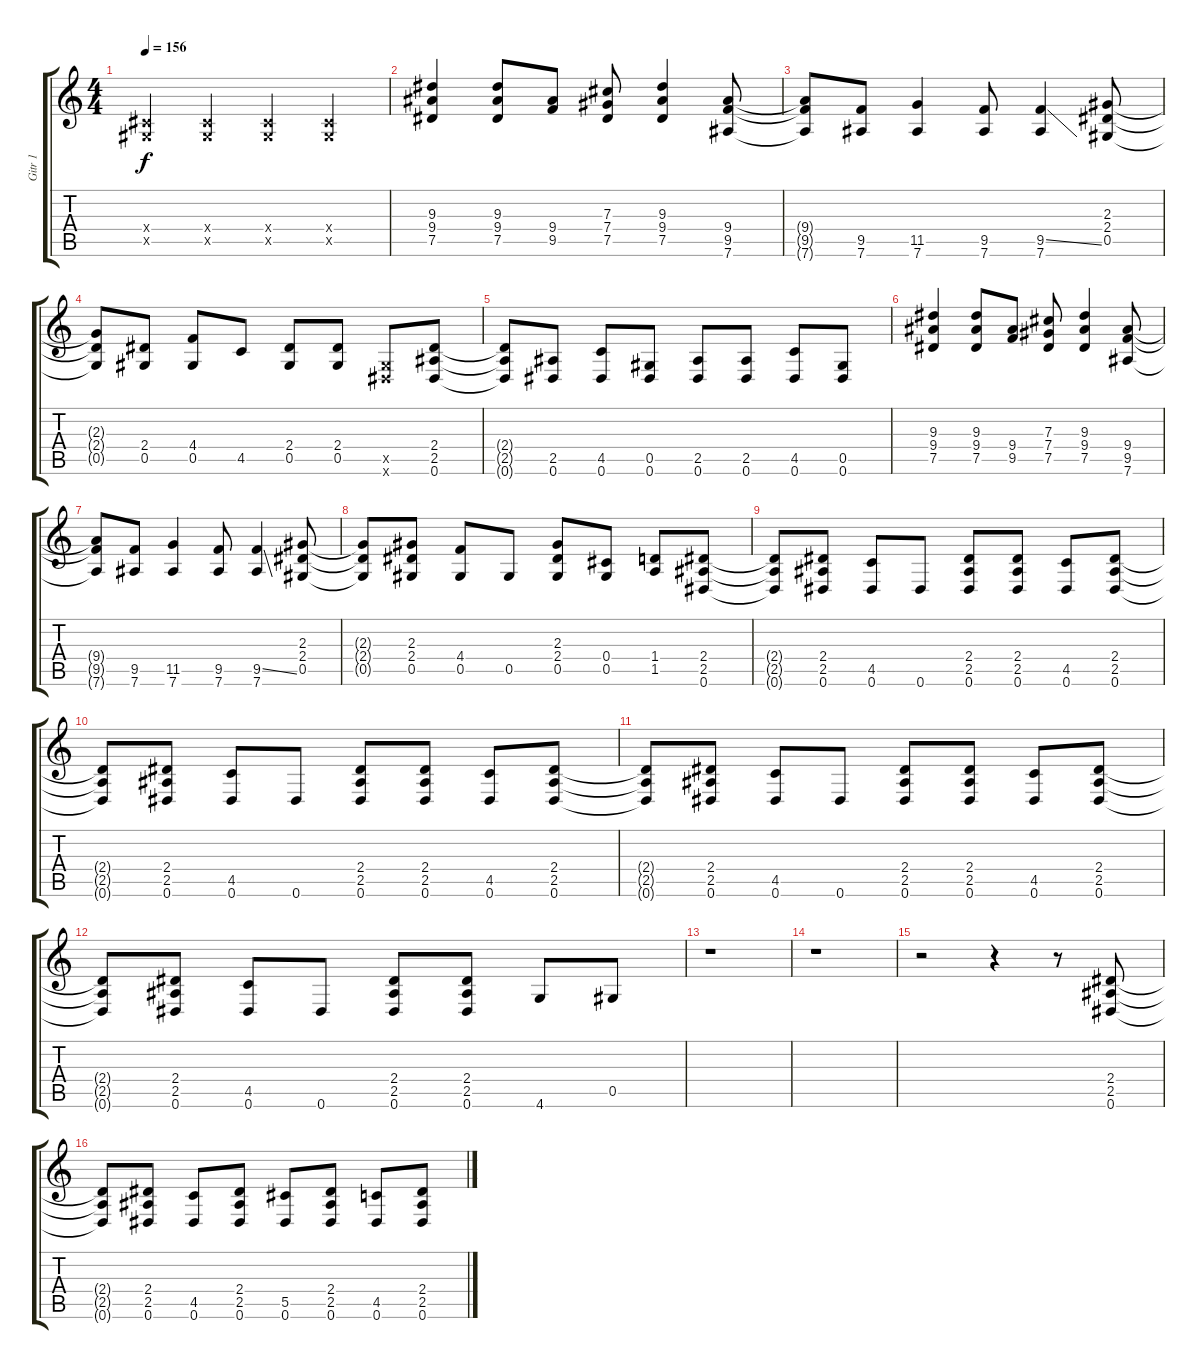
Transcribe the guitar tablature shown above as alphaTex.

\track ("Gitr 1" "Gitr 1") {instrument overdrivenguitar}
\staff {score tabs}
\tuning (Eb4 Bb3 Gb3 Db3 Ab2 Eb2) {hide}
\ts (4 4)
\tempo 156
\clef g2
\ks c
(0.4{x} 0.5{x}).4{dy f instrument overdrivenguitar} (0.4{x} 0.5{x}).4 (0.4{x} 0.5{x}).4 (0.4{x} 0.5{x}).4 |
(9.3 9.4 7.5).4 (9.3 9.4 7.5).8 (9.4 9.5).8 (7.3 7.4 7.5).8 (9.3 9.4 7.5).4 (9.4 9.5 7.6).8 |
(9.4{t} 9.5{t} 7.6{t}).8 (9.5 7.6).8 (11.5 7.6).4 (9.5 7.6).8 (9.5{ss} 7.6).4 (2.3 2.4 0.5).8 |
(2.3{t} 2.4{t} 0.5{t}).8 (2.4 0.5).8 (4.4 0.5).8 4.5.8 (2.4 0.5).8 (2.4 0.5).8 (0.5{x} 0.6{x}).8 (2.4 2.5 0.6).8 |
(2.4{t} 2.5{t} 0.6{t}).8 (2.5 0.6).8 (4.5 0.6).8 (0.5 0.6).8 (2.5 0.6).8 (2.5 0.6).8 (4.5 0.6).8 (0.5 0.6).8 |
(9.3 9.4 7.5).4 (9.3 9.4 7.5).8 (9.4 9.5).8 (7.3 7.4 7.5).8 (9.3 9.4 7.5).4 (9.4 9.5 7.6).8 |
(9.4{t} 9.5{t} 7.6{t}).8 (9.5 7.6).8 (11.5 7.6).4 (9.5 7.6).8 (9.5{ss} 7.6).4 (2.3 2.4 0.5).8 |
(2.3{t} 2.4{t} 0.5{t}).8 (2.3 2.4 0.5).8 (4.4 0.5).8 0.5.8 (2.3 2.4 0.5).8 (0.4 0.5).8 (1.4 1.5).8 (2.4 2.5 0.6).8 |
(2.4{t} 2.5{t} 0.6{t}).8 (2.4 2.5 0.6).8 (4.5 0.6).8 0.6.8 (2.4 2.5 0.6).8 (2.4 2.5 0.6).8 (4.5 0.6).8 (2.4 2.5 0.6).8 |
(2.4{t} 2.5{t} 0.6{t}).8 (2.4 2.5 0.6).8 (4.5 0.6).8 0.6.8 (2.4 2.5 0.6).8 (2.4 2.5 0.6).8 (4.5 0.6).8 (2.4 2.5 0.6).8 |
(2.4{t} 2.5{t} 0.6{t}).8 (2.4 2.5 0.6).8 (4.5 0.6).8 0.6.8 (2.4 2.5 0.6).8 (2.4 2.5 0.6).8 (4.5 0.6).8 (2.4 2.5 0.6).8 |
(2.4{t} 2.5{t} 0.6{t}).8 (2.4 2.5 0.6).8 (4.5 0.6).8 0.6.8 (2.4 2.5 0.6).8 (2.4 2.5 0.6).8 4.6.8 0.5.8 |
r.1 |
r.1 |
r.2 r.4 r.8 (2.4 2.5 0.6).8 |
(2.4{t} 2.5{t} 0.6{t}).8 (2.4 2.5 0.6).8 (4.5 0.6).8 (2.4 2.5 0.6).8 (5.5 0.6).8 (2.4 2.5 0.6).8 (4.5 0.6).8 (2.4 2.5 0.6).8
